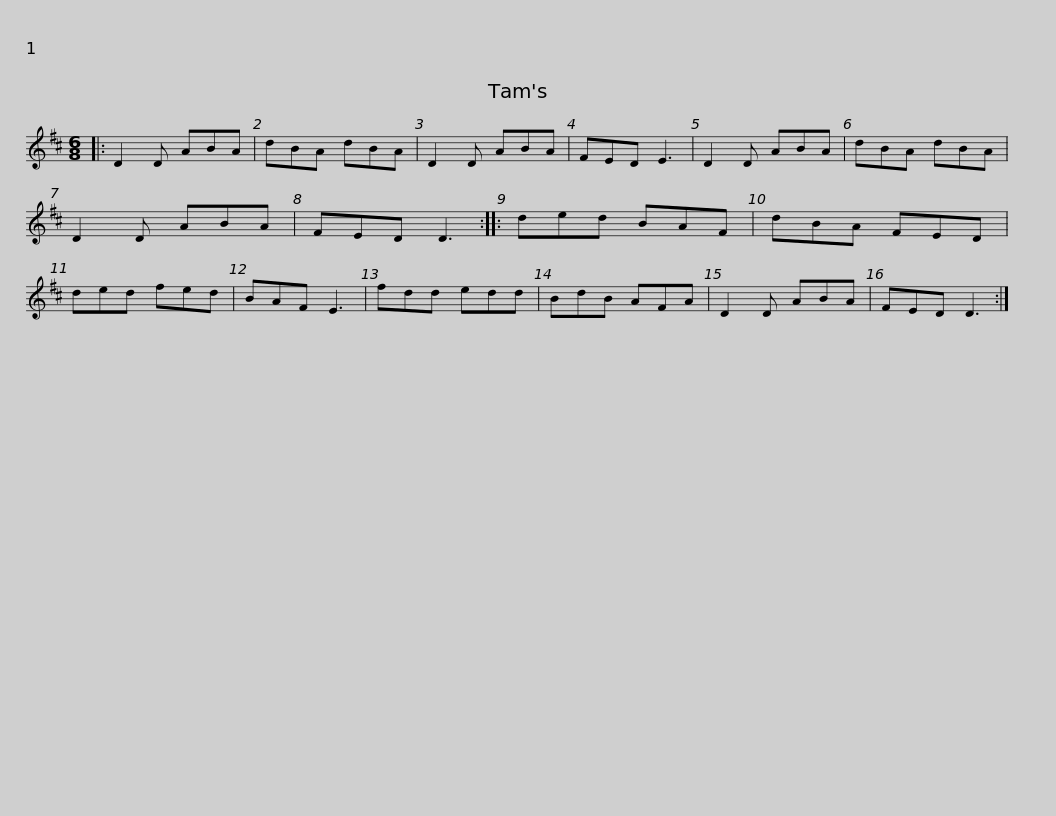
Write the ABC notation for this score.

X:1
L:1/8
M:6/8
I:linebreak $
K:D
V:1 treble
V:1
|: D2 D ABA | dBA dBA | D2 D ABA | FED E3 | D2 D ABA | %5
 dBA dBA | D2 D ABA |$ FED D3 :: ded BAF | dBA FED | %10
 ded fed | BAF E3 | fdd edd | BdB AFA | D2 D ABA |$ %15
 FED D3 :| %16
